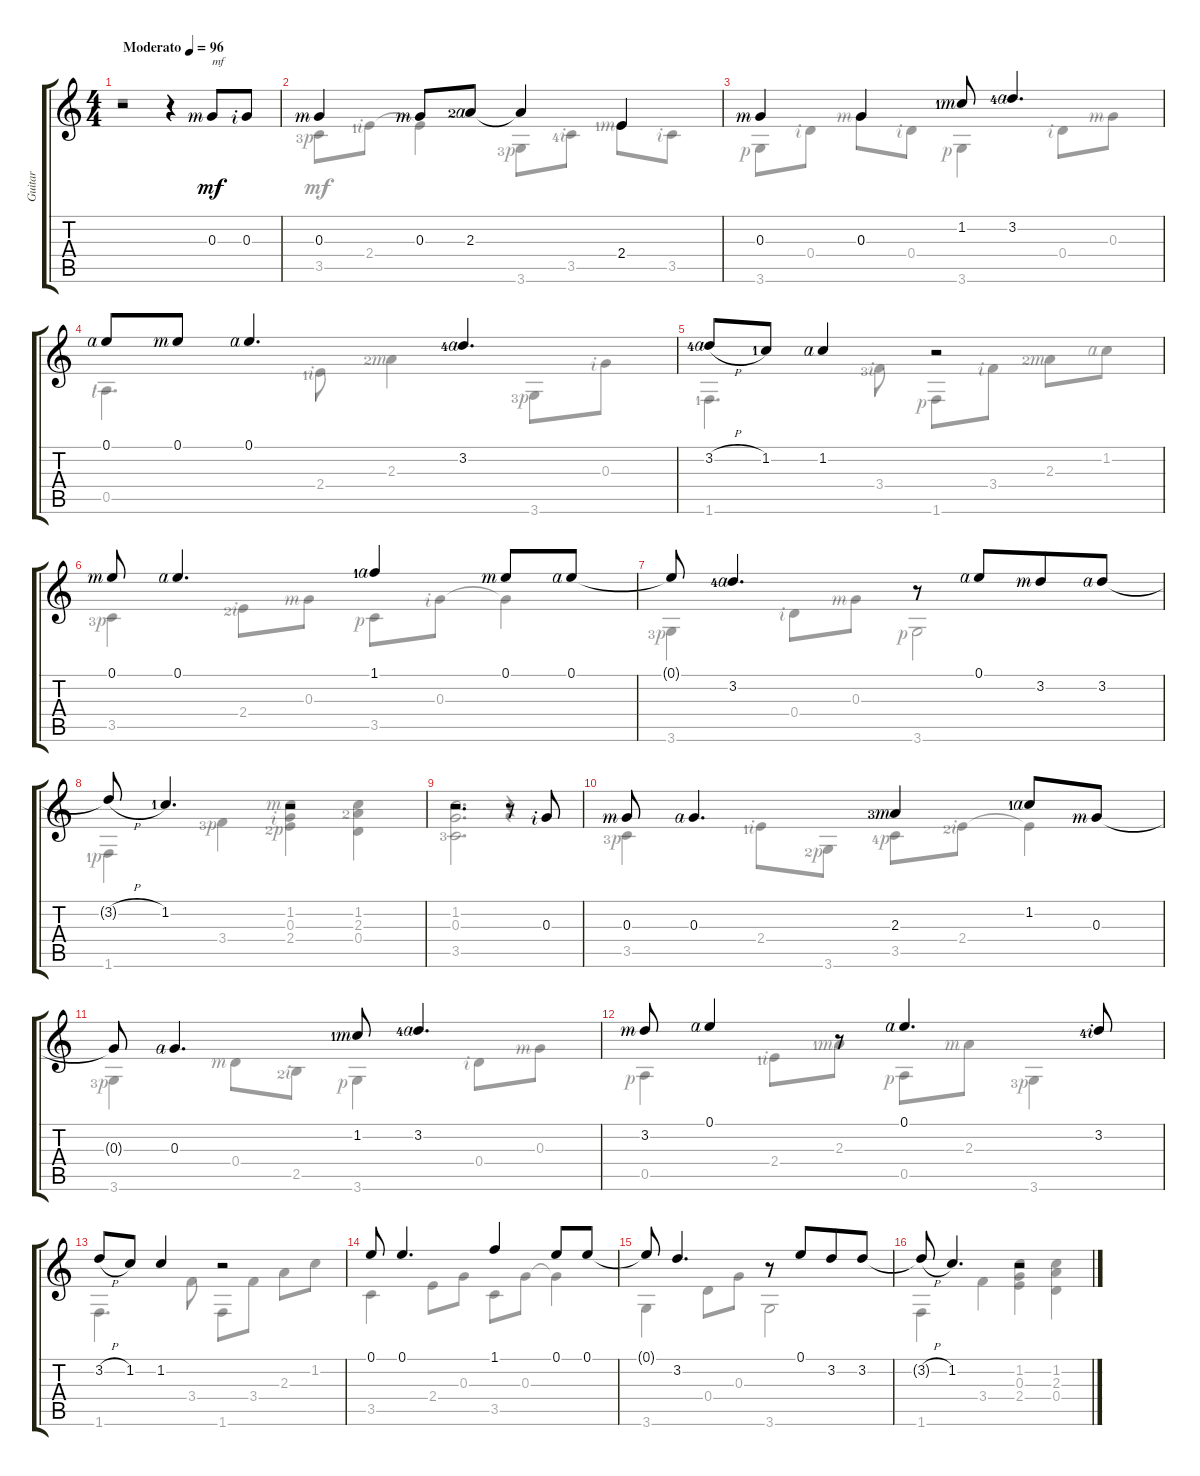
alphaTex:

\track ("Guitar" "Guitar") {instrument acousticguitarnylon}
\staff {score tabs}
\tuning (E4 B3 G3 D3 A2 E2) {hide}
\voice
\ts (4 4)
\tempo (96 "Moderato")
\clef g2
\ks c
r.2{dy mf instrument acousticguitarnylon} r.4 0.3{rf 3}.8{txt "mf"} 0.3{rf 2}.8 |
0.3{rf 3}.4 0.3{rf 3}.8 2.3{lf 3 rf 4}.8 2.3{t}.4 2.4.4 |
0.3{rf 3}.4 0.3.4 1.2{lf 2 rf 3}.8 3.2{lf 5 rf 4}.4{d} |
0.1{rf 4}.8 0.1{rf 3}.8 0.1{rf 4}.4{d} 3.2{lf 5 rf 4}.4{d} |
3.2{h lf 5 rf 4}.8 1.2{lf 2}.8 1.2{rf 4}.4 r.2 |
0.1{rf 3}.8 0.1{rf 4}.4{d} 1.1{lf 2 rf 4}.4 0.1{rf 3}.8 0.1{rf 4}.8 |
0.1{t}.8 3.2{lf 5 rf 4}.4{d} r.8 0.1{rf 4}.8{beam merge} 3.2{rf 3}.8 3.2{rf 4}.8 |
3.2{h t}.8 1.2{lf 2}.4{d} r.2 |
r.2{d} r.8 0.3{rf 2}.8 |
0.3{rf 3}.8 0.3{rf 4}.4{d} 2.3{lf 4 rf 3}.4 1.2{lf 2 rf 4}.8 0.3{rf 3}.8 |
0.3{t}.8 0.3{rf 4}.4{d} 1.2{lf 2 rf 3}.8 3.2{lf 5 rf 4}.4{d} |
3.2{rf 3}.8 0.1{rf 4}.4 r.8 0.1{rf 4}.4{d} 3.2{lf 5 rf 2}.8 |
3.2{h}.8 1.2.8 1.2.4 r.2 |
0.1.8 0.1.4{d} 1.1.4 0.1.8 0.1.8 |
0.1{t}.8 3.2.4{d} r.8 0.1.8{beam merge} 3.2.8 3.2.8 |
3.2{h t}.8 1.2.4{d} r.2
\voice
\clef g2
\ottava regular
\simile none
\ks c
r.1{dy mf} |
3.5{lf 4 rf 1}.8 2.4{lf 2 rf 2}.8 2.4{t}.4 3.6{lf 4 rf 1}.8 3.5{lf 5 rf 2}.8 2.4{lf 2 rf 3}.8 3.5{rf 2}.8 |
3.6{rf 1}.8 0.4{rf 2}.8 0.3{rf 3}.8 0.4{rf 2}.8 3.6{rf 1}.4 0.4{rf 2}.8 0.3{rf 3}.8 |
0.5{lf 1}.4{d} 2.4{lf 2 rf 2}.8 2.3{lf 3 rf 3}.4 3.6{lf 4 rf 1}.8 0.3{rf 2}.8 |
1.6{lf 2}.4{d} 3.4{lf 4 rf 2}.8 1.6{rf 1}.8 3.4{rf 2}.8 2.3{lf 3 rf 3}.8 1.2{rf 4}.8 |
3.5{lf 4 rf 1}.4 2.4{lf 3 rf 2}.8 0.3{rf 3}.8 3.5{rf 1}.8 0.3{rf 2}.8 0.3{t}.4 |
3.6{lf 4 rf 1}.4 0.4{rf 2}.8 0.3{rf 3}.8 3.6{rf 1}.2 |
1.6{lf 2 rf 1}.4 3.4{lf 4 rf 1}.4 (1.2{rf 3} 0.3{rf 2} 2.4{lf 3 rf 1}).4 (1.2 2.3{lf 3} 0.4).4 |
(1.2 0.3 3.5{lf 4}).2{d} r.4 |
3.5{lf 4 rf 1}.4 2.4{lf 2 rf 2}.8 3.6{lf 3 rf 1}.8 3.5{lf 5 rf 1}.8 2.4{lf 3 rf 2}.8 2.4{t}.4 |
3.6{lf 4 rf 1}.4 0.4{rf 3}.8 2.5{lf 3 rf 2}.8 3.6{rf 1}.4 0.4{rf 2}.8 0.3{rf 3}.8 |
0.5{rf 1}.4 2.4{lf 2 rf 2}.8 2.3{lf 2 rf 3}.8 0.5{rf 1}.8 2.3{rf 3}.8 3.6{lf 4 rf 1}.4 |
1.6.4{d} 3.4.8 1.6.8 3.4.8 2.3.8 1.2.8 |
3.5.4 2.4.8 0.3.8 3.5.8 0.3.8 0.3{t}.4 |
3.6.4 0.4.8 0.3.8 3.6.2 |
1.6.4 3.4.4 (1.2 0.3 2.4).4 (1.2 2.3 0.4).4
